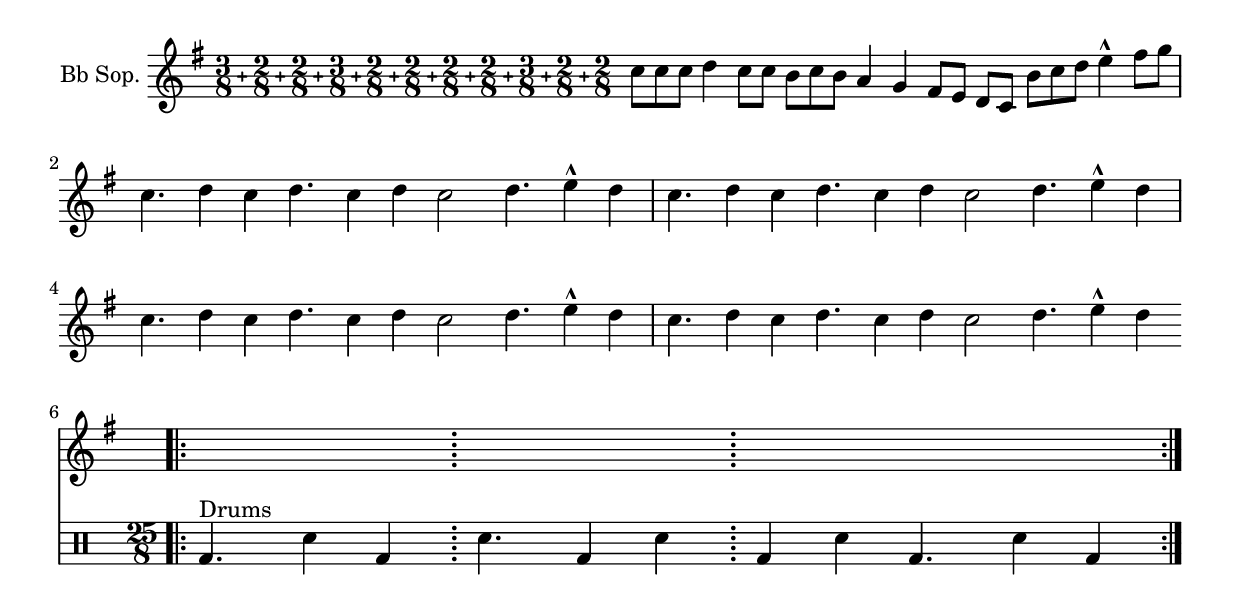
% DO NOT EDIT this file manually; it is automatically
% generated from Documentation/snippets/new
% Make any changes in Documentation/snippets/new/
% and then run scripts/auxiliar/makelsr.py
%
% This file is in the public domain.
%% Note: this file works from version 2.17.15
\version "2.17.15"

\header {
  lsrtags = "contemporary-notation, percussion, real-music, rhythms"

  texidoc = "
Though the polymetric time signature shown was not the most essential
item here, it has been included to show the beat of this piece (which
is the template of a real Balkan song!).

"
  doctitle = "Heavily customized polymetric time signatures"
} % begin verbatim


melody = \relative c'' {
  \set Staff.instrumentName = #"Bb Sop."
  \key g \major
  \compoundMeter #'((3 8) (2 8) (2 8) (3 8) (2 8) (2 8)
                    (2 8) (2 8) (3 8) (2 8) (2 8))
  c8 c c d4 c8 c b c b a4 g fis8 e d c b' c d e4-^ fis8 g \break
  c,4. d4 c4 d4. c4 d c2 d4. e4-^ d4
  c4. d4 c4 d4. c4 d c2 d4. e4-^ d4 \break
  c4. d4 c4 d4. c4 d c2 d4. e4-^ d4
  c4. d4 c4 d4. c4 d c2 d4. e4-^ d4 \break
}

drum = \new DrumStaff \drummode {
  \bar ".|:" bd4.^\markup { Drums } sn4 bd \bar ";" sn4.
  bd4 sn \bar ";" bd sn bd4. sn4 bd \bar ":|."
}

{
  \melody
  \drum
}
